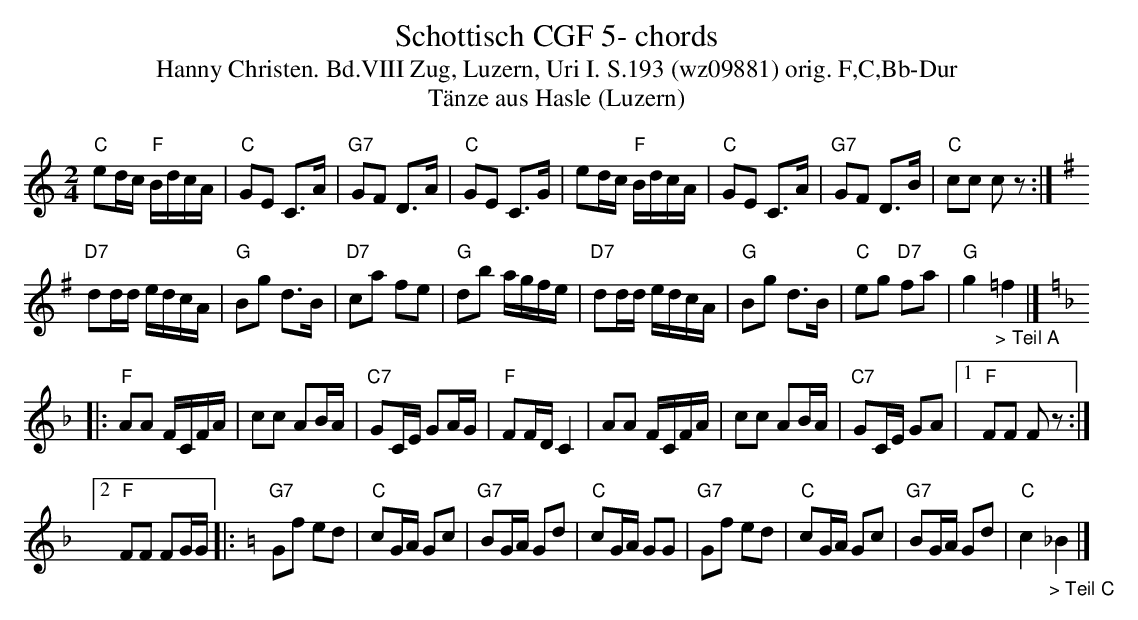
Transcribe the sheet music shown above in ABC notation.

X:1
T:Schottisch CGF 5- chords
T:Hanny Christen. Bd.VIII Zug, Luzern, Uri I. S.193 (wz09881) orig. F,C,Bb-Dur
T:T\"anze aus Hasle (Luzern)
M:2/4
L:1/16
K:Cmaj%%MIDI gchordon
"C"e2dc "F"BdcA | "C"G2E2 C3A | "G7"G2F2 D3A | "C"G2E2 C3G |\
e2dc "F"BdcA | "C"G2E2 C3A | "G7"G2F2 D3B | "C"c2c2 c2z2 :|
[K:Gmaj] "D7"d2dd edcA | "G"B2g2 d3B | "D7"c2a2 f2e2 | "G"d2b2 agfe |\
"D7"d2dd edcA | "G"B2g2 d3B | "C"e2g2 "D7"f2a2 | "G"g4"_> Teil A"=f4 |]
[K:Fmaj] |: "F"A2A2 FCFA | c2c2 A2BA | "C7"G2CE G2AG | "F"F2FD C4 |\
A2A2 FCFA | c2c2 A2BA | "C7"G2CE G2A2 |1 "F"F2F2 F2z2 :|2
"F"F2F2 F2GG |: [K:Cmaj] "G7"G2f2 e2d2 | "C"c2GA G2c2 | "G7"B2GA G2d2 | "C"c2GA G2G2 |\
"G7"G2f2 e2d2 | "C"c2GA G2c2 | "G7"B2GA G2d2 | "C"c4"_> Teil C"_B4 |]
